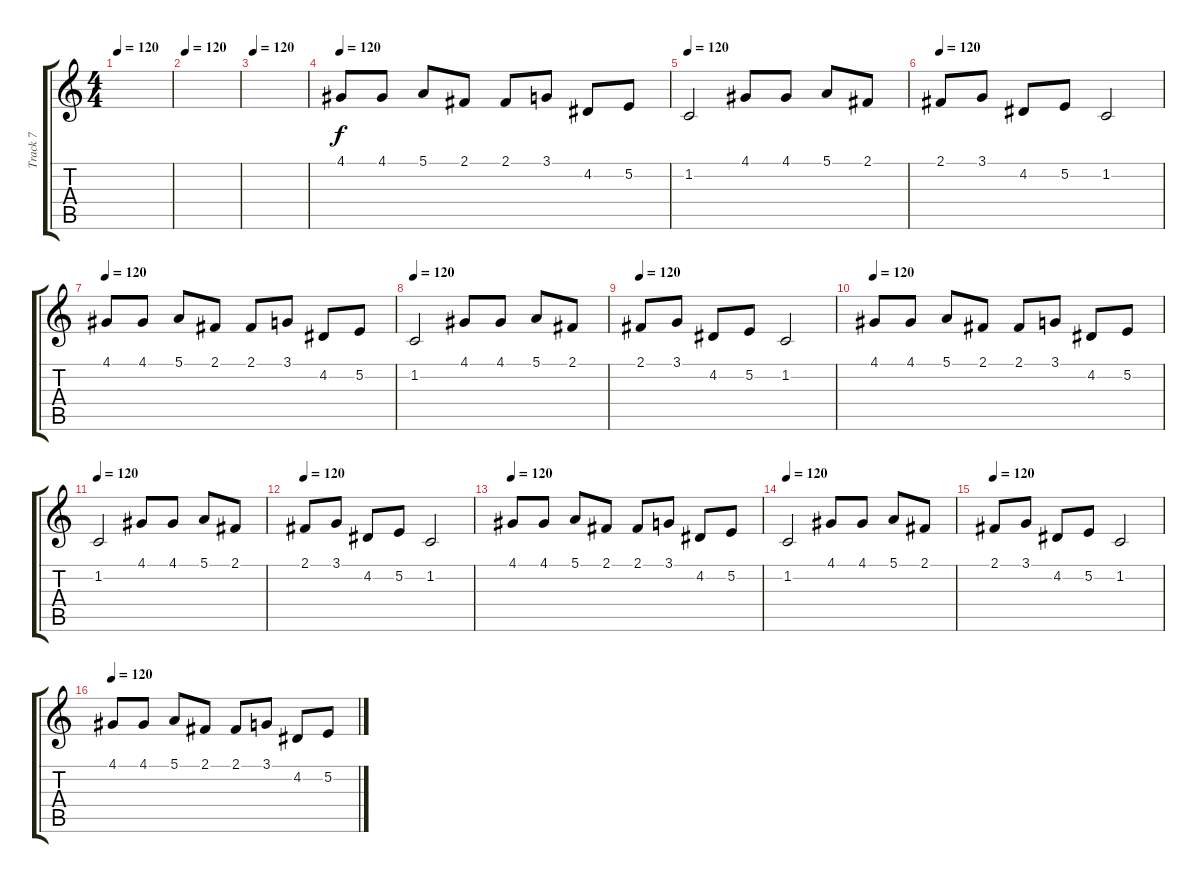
\track ("Track 7" "Track 7") {instrument drawbarorgan}
\staff {score tabs}
\tuning (E4 B3 G3 D3 A2 E2) {hide}
\ts (4 4)
\tempo 120
\clef g2
\ks c
|
\tempo 120
|
\tempo 120
|
\tempo 120
4.1.8{volume 13 balance 13 instrument fx7echoes} 4.1.8 5.1.8 2.1.8 2.1.8 3.1.8 4.2.8 5.2.8 |
\tempo 120
1.2.2 4.1.8 4.1.8 5.1.8 2.1.8 |
\tempo 120
2.1.8 3.1.8 4.2.8 5.2.8 1.2.2 |
\tempo 120
4.1.8 4.1.8 5.1.8 2.1.8 2.1.8 3.1.8 4.2.8 5.2.8 |
\tempo 120
1.2.2 4.1.8 4.1.8 5.1.8 2.1.8 |
\tempo 120
2.1.8 3.1.8 4.2.8 5.2.8 1.2.2 |
\tempo 120
4.1.8 4.1.8 5.1.8 2.1.8 2.1.8 3.1.8 4.2.8 5.2.8 |
\tempo 120
1.2.2 4.1.8 4.1.8 5.1.8 2.1.8 |
\tempo 120
2.1.8 3.1.8 4.2.8 5.2.8 1.2.2 |
\tempo 120
4.1.8 4.1.8 5.1.8 2.1.8 2.1.8 3.1.8 4.2.8 5.2.8 |
\tempo 120
1.2.2 4.1.8 4.1.8 5.1.8 2.1.8 |
\tempo 120
2.1.8 3.1.8 4.2.8 5.2.8 1.2.2 |
\tempo 120
4.1.8 4.1.8 5.1.8 2.1.8 2.1.8 3.1.8 4.2.8 5.2.8
